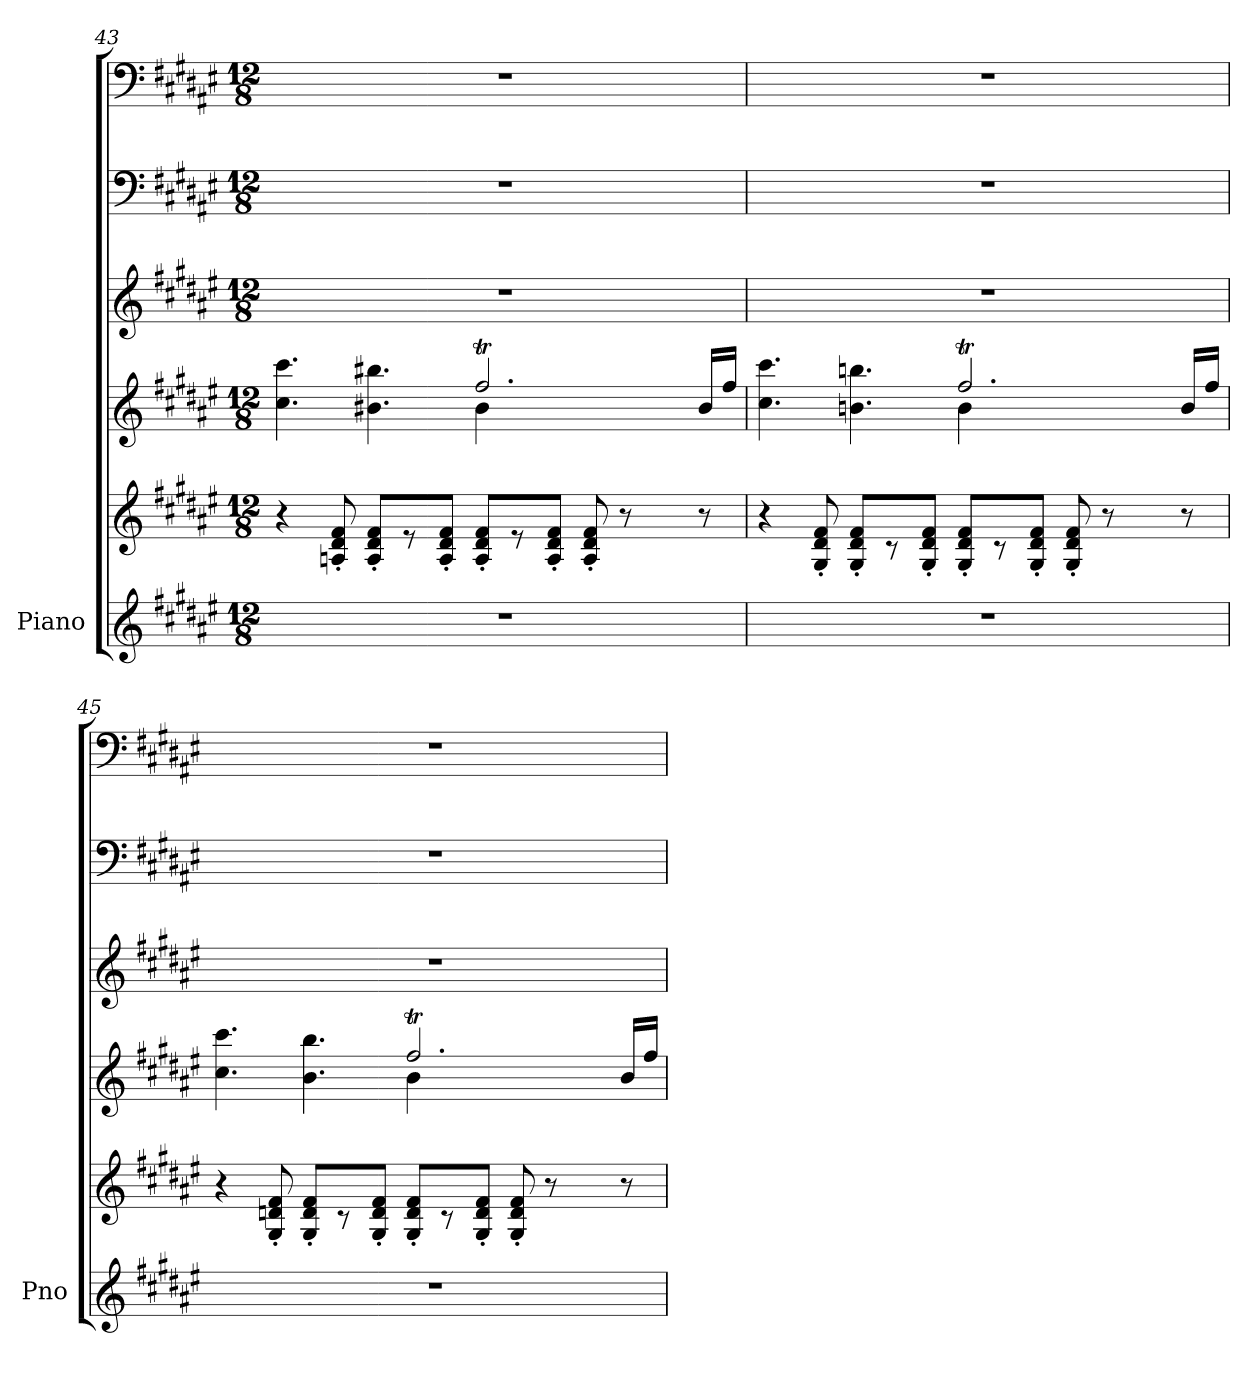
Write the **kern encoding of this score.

**kern	**kern	**kern	**kern	**kern	**kern
*part1	*part1	*part1	*part1	*part1	*part1
*staff6	*staff5	*staff4	*staff3	*staff2	*staff1
*I"Piano	*	*	*	*	*
*I'Pno	*	*	*	*	*
*clefG2	*clefG2	*clefG2	*clefG2	*clefF4	*clefF4
*k[f#c#g#d#a#e#]	*k[f#c#g#d#a#e#]	*k[f#c#g#d#a#e#]	*k[f#c#g#d#a#e#]	*k[f#c#g#d#a#e#]	*k[f#c#g#d#a#e#]
*M12/8	*M12/8	*M12/8	*M12/8	*M12/8	*M12/8
*MM160	*MM160	*MM160	*MM160	*MM160	*MM160
=43	=43	=43	=43	=43	=43
*	*	*^	*	*	*
*	*	*	*^	*	*	*
1.r	4r	4.cc#\ 4.ccc#\	2.ryy	2.ryy	1.r	1.r	1.r
.	8An/' 8d#/' 8f#/'	.	.	.	.	.	.
.	8A/' 8d#/' 8f#/'L	4.b#X\ 4.bb#X\	.	.	.	.	.
.	8r	.	.	.	.	.	.
.	8A/' 8d#/' 8f#/'J	.	.	.	.	.	.
*	*	*	*	*	*	*	*MM150
.	8A/' 8d#/' 8f#/'L	2.ff#T/	4b#\	6.ff#/yy	.	.	.
.	8r	.	.	.	.	.	.
.	8A/' 8d#/' 8f#/'J	.	4ryy	6.gg#\yy	.	.	.
*	*	*	*	*	*	*	*MM140
.	8A/' 8d#/' 8f#/'	.	.	.	.	.	.
.	8r	.	32ff#!\LLLyy	4ryy	.	.	.
.	.	.	32gg#!\yy	.	.	.	.
.	.	.	32ff#!\yy	.	.	.	.
.	.	.	32gg#!\JJJyy	.	.	.	.
.	8r	.	16b#!/LL	.	.	.	.
.	.	.	16ff#!/JJ	.	.	.	.
=44	=44	=44	=44	=44	=44	=44	=44
*	*	*	*	*	*	*	*MM160
1.r	4r	4.cc#\ 4.ccc#\	2.ryy	2.ryy	1.r	1.r	1.r
.	8G#/' 8d#/' 8f#/'	.	.	.	.	.	.
.	8G#/' 8d#/' 8f#/'L	4.bn\ 4.bbn\	.	.	.	.	.
.	8r	.	.	.	.	.	.
.	8G#/' 8d#/' 8f#/'J	.	.	.	.	.	.
*	*	*	*	*	*	*	*MM150
.	8G#/' 8d#/' 8f#/'L	2.ff#T/	4b\	6.ff#/yy	.	.	.
.	8r	.	.	.	.	.	.
.	8G#/' 8d#/' 8f#/'J	.	4ryy	6.gg#\yy	.	.	.
*	*	*	*	*	*	*	*MM140
.	8G#/' 8d#/' 8f#/'	.	.	.	.	.	.
.	8r	.	32ff#!\LLLyy	4ryy	.	.	.
.	.	.	32gg#!\yy	.	.	.	.
.	.	.	32ff#!\yy	.	.	.	.
.	.	.	32gg#!\JJJyy	.	.	.	.
.	8r	.	16b!/LL	.	.	.	.
.	.	.	16ff#!/JJ	.	.	.	.
!!LO:LB:g=z
=45	=45	=45	=45	=45	=45	=45	=45
*	*	*	*	*	*	*	*MM160
1.r	4r	4.cc#\ 4.ccc#\	2.ryy	2.ryy	1.r	1.r	1.r
.	8G#/' 8dn/' 8f#/'	.	.	.	.	.	.
.	8G#/' 8d/' 8f#/'L	4.b\ 4.bb\	.	.	.	.	.
.	8r	.	.	.	.	.	.
.	8G#/' 8d/' 8f#/'J	.	.	.	.	.	.
*	*	*	*	*	*	*	*MM150
.	8G#/' 8d/' 8f#/'L	2.ff#T/	4b\	6.ff#/yy	.	.	.
.	8r	.	.	.	.	.	.
.	8G#/' 8d/' 8f#/'J	.	4ryy	6.gg#\yy	.	.	.
*	*	*	*	*	*	*	*MM140
.	8G#/' 8d/' 8f#/'	.	.	.	.	.	.
.	8r	.	32ff#!\LLLyy	4ryy	.	.	.
.	.	.	32gg#!\yy	.	.	.	.
.	.	.	32ff#!\yy	.	.	.	.
.	.	.	32gg#!\JJJyy	.	.	.	.
.	8r	.	16b!/LL	.	.	.	.
.	.	.	16ff#!/JJ	.	.	.	.
*	*	*v	*v	*v	*	*	*
=	=	=	=	=	=
*-	*-	*-	*-	*-	*-
